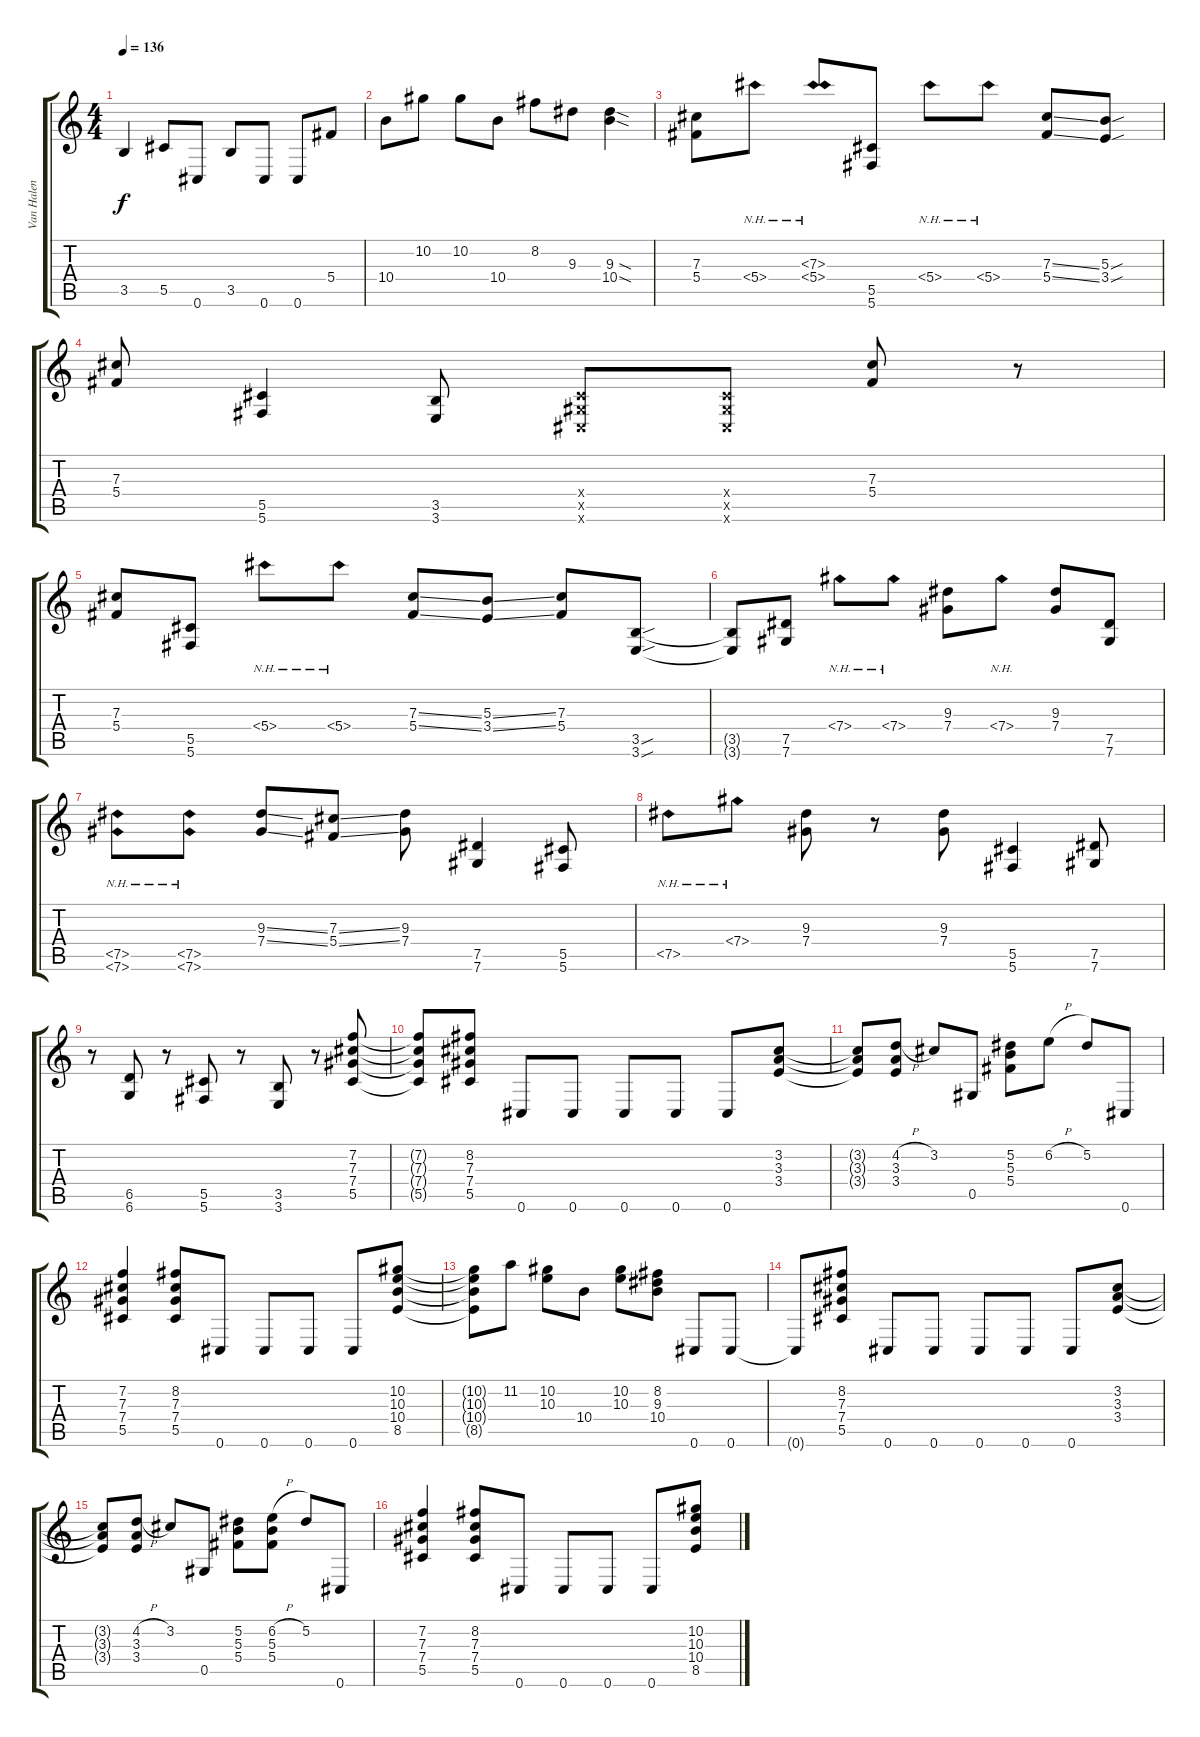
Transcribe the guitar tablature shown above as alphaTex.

\track ("Van Halen Rhythm" "Van Halen ") {instrument overdrivenguitar}
\staff {score tabs}
\tuning (Eb4 Bb3 Gb3 Db3 Ab2 Db2) {hide}
\ts (4 4)
\tempo 136
\clef g2
\ks c
3.5{t}.4{dy f} 5.5.8 0.6.8 3.5.8 0.6.8 0.6.8 5.4.8 |
10.4.8 10.2.8 10.2.8 10.4.8 8.2.8 9.3.8 (9.3{sod} 10.4{sod}).4 |
(7.3 5.4).8 5.4{nh}.8 (7.3{nh} 5.4{nh}).8 (5.5 5.6).8 5.4{nh}.8 5.4{nh}.8 (7.3{ss} 5.4{ss}).8 (5.3{sou} 3.4{sou}).8 |
(7.3 5.4).8 (5.5 5.6).4 (3.5 3.6).8 (0.4{x} 0.5{x} 0.6{x}).8 (0.4{x} 0.5{x} 0.6{x}).8 (7.3 5.4).8 r.8 |
(7.3 5.4).8 (5.5 5.6).8 5.4{nh}.8 5.4{nh}.8 (7.3{ss} 5.4{ss}).8 (5.3{ss} 3.4{ss}).8 (7.3 5.4).8 (3.5{sou} 3.6{sou}).8 |
(3.5{t} 3.6{t}).8 (7.5 7.6).8 7.4{nh}.8 7.4{nh}.8 (9.3 7.4).8 7.4{nh}.8 (9.3 7.4).8 (7.5 7.6).8 |
(7.5{nh} 7.6{nh}).8 (7.5{nh} 7.6{nh}).8 (9.3{ss} 7.4{ss}).8 (7.3{ss} 5.4{ss}).8 (9.3 7.4).8 (7.5 7.6).4 (5.5 5.6).8 |
7.5{nh}.8 7.4{nh}.8 (9.3 7.4).8 r.8 (9.3 7.4).8 (5.5 5.6).4 (7.5 7.6).8 |
r.8 (6.5 6.6).8 r.8 (5.5 5.6).8 r.8 (3.5 3.6).8 r.8 (7.2 7.3 7.4 5.5).8 |
(7.2{t} 7.3{t} 7.4{t} 5.5{t}).8 (8.2 7.3 7.4 5.5).8 0.6.8 0.6.8 0.6.8 0.6.8 0.6.8 (3.2 3.3 3.4).8 |
(3.2{t} 3.3{t} 3.4{t}).8 (4.2{h} 3.3 3.4).8 3.2.8 0.5.8 (5.2 5.3 5.4).8 6.2{h}.8 5.2.8 0.6.8 |
(7.2 7.3 7.4 5.5).4 (8.2 7.3 7.4 5.5).8 0.6.8 0.6.8 0.6.8 0.6.8 (10.2 10.3 10.4 8.5).8 |
(10.2{t} 10.3{t} 10.4{t} 8.5{t}).8 11.2.8 (10.2 10.3).8 10.4.8 (10.2 10.3).8 (8.2 9.3 10.4).8 0.6.8 0.6.8 |
0.6{t}.8 (8.2 7.3 7.4 5.5).8 0.6.8 0.6.8 0.6.8 0.6.8 0.6.8 (3.2 3.3 3.4).8 |
(3.2{t} 3.3{t} 3.4{t}).8 (4.2{h} 3.3 3.4).8 3.2.8 0.5.8 (5.2 5.3 5.4).8 (6.2{h} 5.3 5.4).8 5.2.8 0.6.8 |
(7.2 7.3 7.4 5.5).4 (8.2 7.3 7.4 5.5).8 0.6.8 0.6.8 0.6.8 0.6.8 (10.2 10.3 10.4 8.5).8
